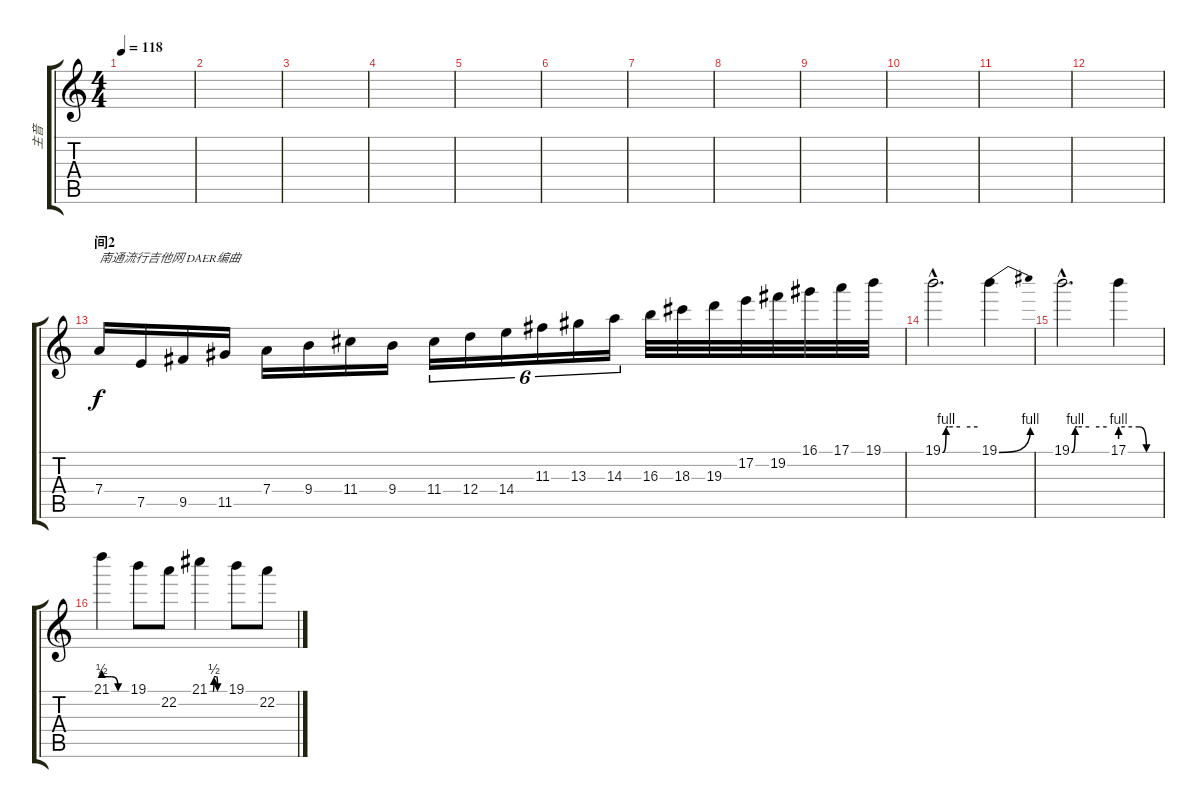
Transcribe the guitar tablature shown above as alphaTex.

\track ("主音" "主音") {instrument overdrivenguitar}
\staff {score tabs}
\tuning (E4 B3 G3 D3 A2 E2) {hide}
\ts (4 4)
\tempo 118
\clef g2
\ks c
|
|
|
|
|
|
|
|
|
|
|
|
\section ("" "间2")
7.4.16{txt "南通流行吉他网 DAER编曲"} 7.5.16 9.5.16 11.5.16 7.4.16 9.4.16 11.4.16 9.4.16 11.4.16{tu (6 4)} 12.4.16{tu (6 4)} 14.4.16{tu (6 4)} 11.3.16{tu (6 4)} 13.3.16{tu (6 4)} 14.3.16{tu (6 4)} 16.3.32 18.3.32 19.3.32 17.2.32 19.2.32 16.1.32 17.1.32 19.1.32 |
19.1{be (custom 0 0 6 4 10 4 30 4 60 4) hac}.2{d} 19.1{be (bend 0 0 60 4)}.4 |
19.1{be (custom 0 0 6 4 10 4 30 4 60 4) hac}.2{d} 17.1{be (custom 0 4 29 4 40 0 60 0)}.4 |
21.1{be (custom 0 2 15 2 21 2 38 0 45 0 60 0)}.4 19.1.8 22.2.8 21.1{be (custom 0 0 13 0 18 2 28 2 32 0 60 0)}.4 19.1.8 22.2.8
